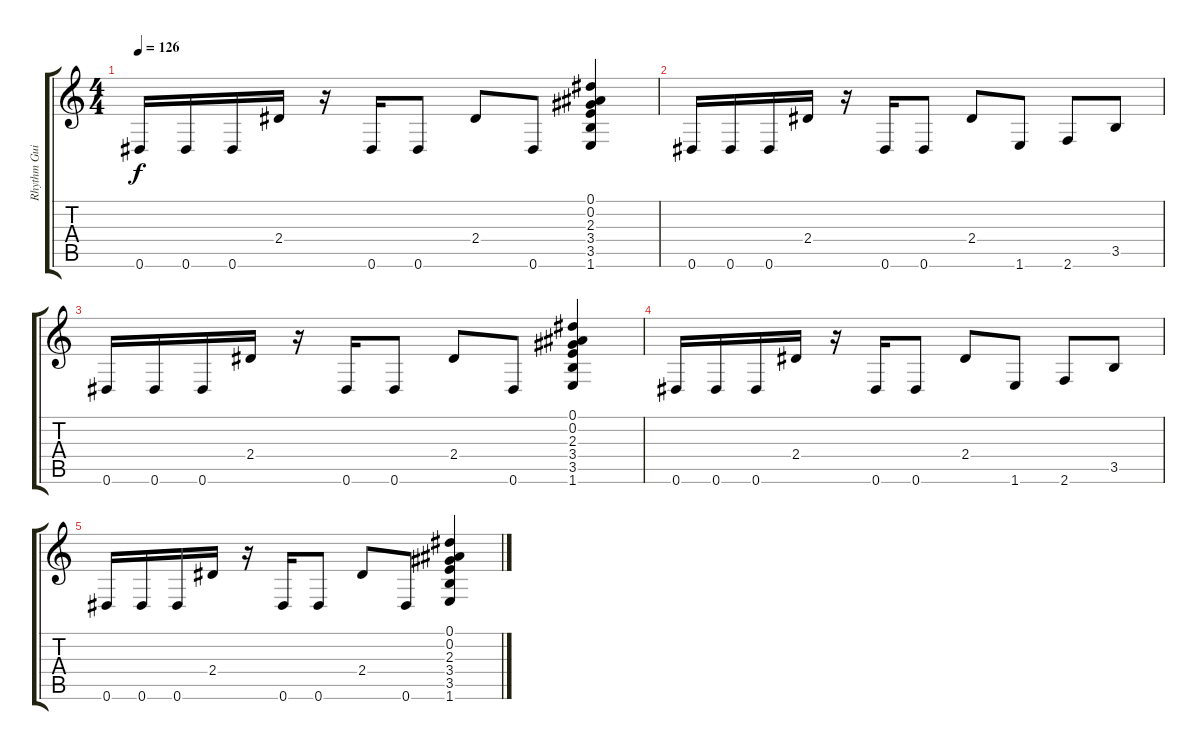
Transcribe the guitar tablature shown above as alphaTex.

\track ("Rhythm Guitar" "Rhythm Gui") {instrument distortionguitar}
\staff {score tabs}
\tuning (Eb4 Bb3 Gb3 Db3 Ab2 Eb2) {hide}
\ts (4 4)
\tempo 126
\clef g2
\ks c
0.6.16{dy f} 0.6.16 0.6.16 2.4.16 r.16 0.6.16 0.6.8 2.4.8 0.6.8 (0.1 0.2 2.3 3.4 3.5 1.6).4 |
0.6.16 0.6.16 0.6.16 2.4.16 r.16 0.6.16 0.6.8 2.4.8 1.6.8 2.6.8 3.5.8 |
0.6.16 0.6.16 0.6.16 2.4.16 r.16 0.6.16 0.6.8 2.4.8 0.6.8 (0.1 0.2 2.3 3.4 3.5 1.6).4 |
0.6.16 0.6.16 0.6.16 2.4.16 r.16 0.6.16 0.6.8 2.4.8 1.6.8 2.6.8 3.5.8 |
0.6.16 0.6.16 0.6.16 2.4.16 r.16 0.6.16 0.6.8 2.4.8 0.6.8 (0.1 0.2 2.3 3.4 3.5 1.6).4
